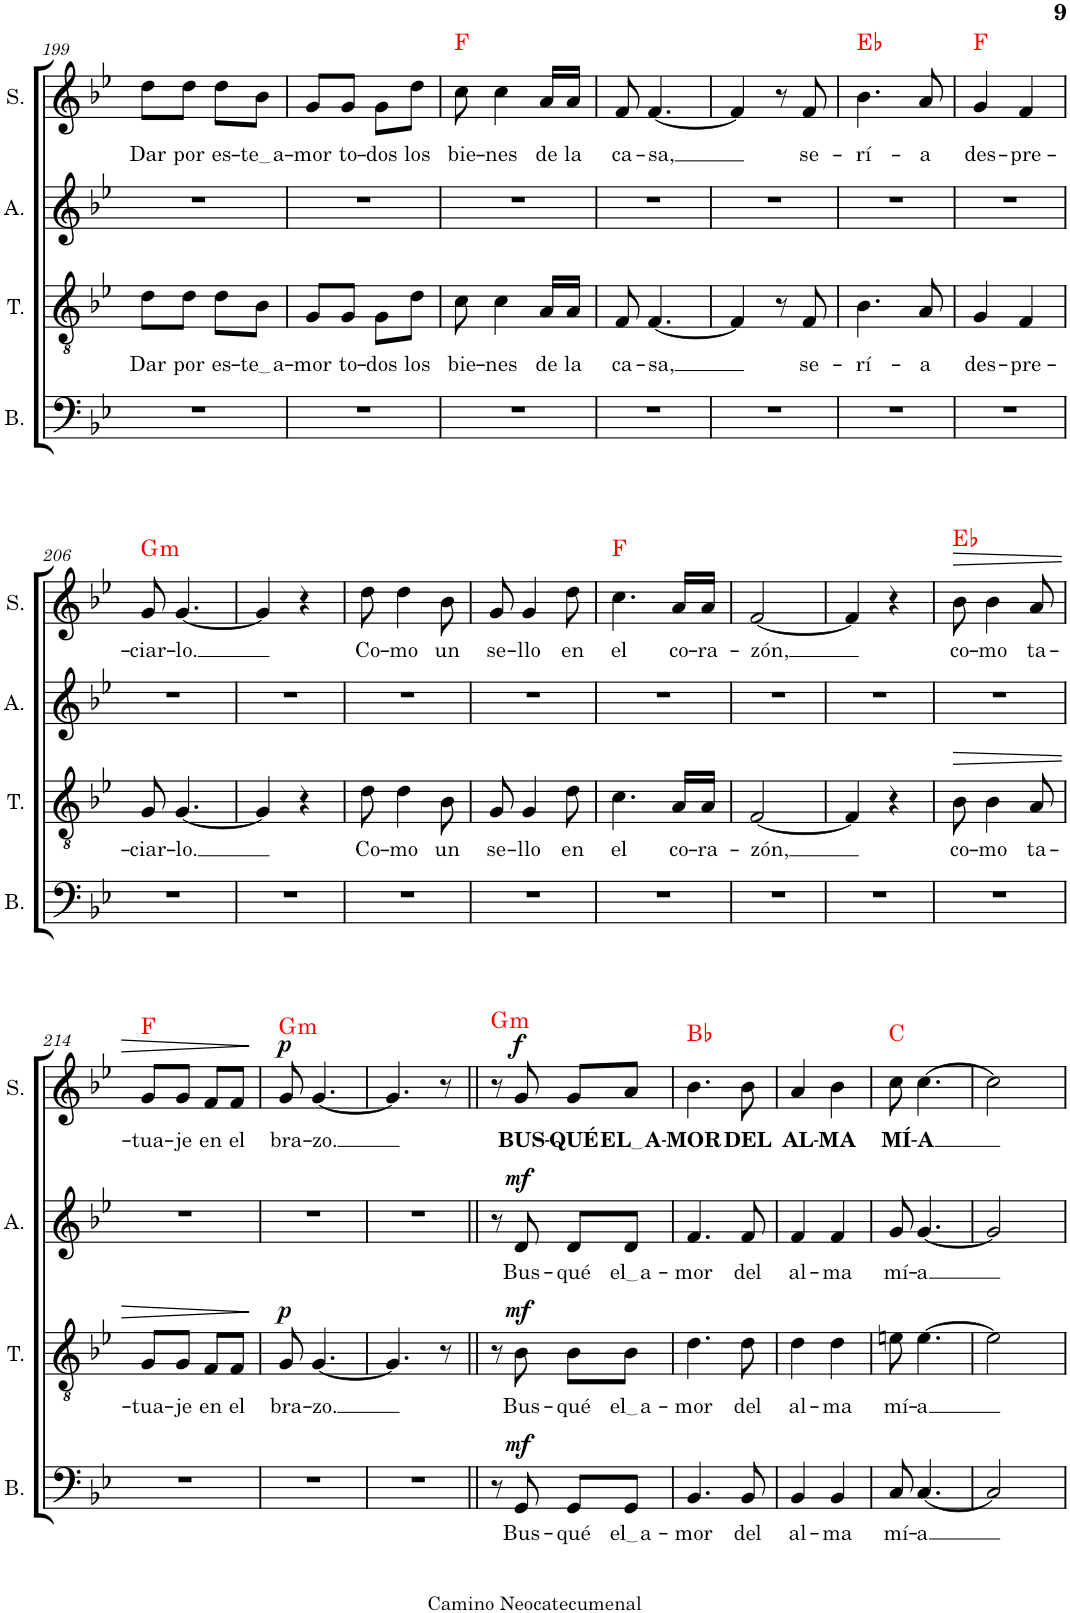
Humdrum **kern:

**kern	**text	**dynam	**harte	**kern	**kern	**text	**dynam	**kern	**text	**dynam	**kern	**text	**dynam	**kern	**text	**dynam	**kern	**text	**dynam	**kern	**text	**dynam	**kern	**text	**dynam	**kern	**text	**dynam	**harte
*part10	*part10	*part10	*part10	*part9	*part8	*part8	*part8	*part7	*part7	*part7	*part6	*part6	*part6	*part5	*part5	*part5	*part4	*part4	*part4	*part3	*part3	*part3	*part2	*part2	*part2	*part1	*part1	*part1	*part1
*staff10	*staff10	*staff10	*	*staff9	*staff8	*staff8	*staff8	*staff7	*staff7	*staff7	*staff6	*staff6	*staff6	*staff5	*staff5	*staff5	*staff4	*staff4	*staff4	*staff3	*staff3	*staff3	*staff2	*staff2	*staff2	*staff1	*staff1	*staff1	*
*I"Melodía	*	*	*	*I"Guitarra clásica	*I"Bajo	*	*	*I"Bajo	*	*	*I"Tenor	*	*	*I"Tenor	*	*	*I"Alto	*	*	*I"Alto	*	*	*I"Soprano	*	*	*I"Soprano	*	*	*
*I'M.	*	*	*	*I'Guit.	*I'B.	*	*	*I'B.	*	*	*I'T.	*	*	*I'T.	*	*	*I'A.	*	*	*I'A.	*	*	*I'S.	*	*	*I'S.	*	*	*
!!LO:PB:g=z
*clefG2	*	*	*	*clefGv2	*clefF4	*	*	*clefF4	*	*	*clefGv2	*	*	*clefGv2	*	*	*clefG2	*	*	*clefG2	*	*	*clefG2	*	*	*clefG2	*	*	*
*	*	*	*	*	*	*	*	*	*	*	*Trd4c7	*	*	*	*	*	*Trd1c2	*	*	*	*	*	*	*	*	*	*	*	*
*k[b-e-]	*	*	*	*k[b-e-]	*k[b-e-]	*	*	*k[b-e-]	*	*	*k[b-e-]	*	*	*k[b-e-]	*	*	*k[b-e-]	*	*	*k[b-e-]	*	*	*k[b-e-]	*	*	*k[b-e-]	*	*	*
*M2/4	*	*	*	*M2/4	*M2/4	*	*	*M2/4	*	*	*M2/4	*	*	*M2/4	*	*	*M2/4	*	*	*M2/4	*	*	*M2/4	*	*	*M2/4	*	*	*
=199	=199	=199	=199	=199	=199	=199	=199	=199	=199	=199	=199	=199	=199	=199	=199	=199	=199	=199	=199	=199	=199	=199	=199	=199	=199	=199	=199	=199	=199
!	!	!	!	!	!	!	!	!	!	!	!	!	!	!	!LO:LY:b	!	!	!	!	!	!	!	!	!	!	!	!LO:LY:b	!	!
8dd\L	-Dar	.	.	8GG/ 8D/ 8G/ 8B-/ 8d/ 8g/L	8B-\L	-Dar	.	2r	.	.	8d\L	-Dar	.	8d\L	-Dar	.	8b-\L	-Dar	.	2r	.	.	8dd\L	-Dar	.	8dd\L	-Dar	.	.
!	!	!	!	!	!	!	!	!	!	!	!	!	!	!	!LO:LY:b	!	!	!	!	!	!	!	!	!	!	!	!LO:LY:b	!	!
8dd\J	por	.	.	8GG/ 8D/ 8G/ 8B-/ 8d/ 8g/J	8B-\J	por	.	.	.	.	8d\J	por	.	8d\J	por	.	8b-\J	por	.	.	.	.	8dd\J	por	.	8dd\J	por	.	.
!	!	!	!	!	!	!	!	!	!	!	!	!	!	!	!LO:LY:b	!	!	!	!	!	!	!	!	!	!	!	!LO:LY:b	!	!
8dd\L	es-	.	.	16GG/ 16D/ 16G/ 16B-/ 16d/ 16g/LL	8B-\L	es-	.	.	.	.	8d\L	es-	.	8d\L	es-	.	8b-/L	es-	.	.	.	.	8dd\L	es-	.	8dd\L	es-	.	.
.	.	.	.	16GG/ 16D/ 16G/ 16B-/ 16d/ 16g/J	.	.	.	.	.	.	.	.	.	.	.	.	.	.	.	.	.	.	.	.	.	.	.	.	.
!	!	!	!	!	!	!	!	!	!	!	!	!	!	!	!LO:LY:b	!	!	!	!	!	!	!	!	!	!	!	!LO:LY:b	!	!
8b-\J	te a	.	.	16GG/ 16D/ 16G/ 16B-/ 16d/ 16g/L	8G\J	te a	.	.	.	.	8B-\J	te a	.	8B-\J	te a	.	8g/J	te a	.	.	.	.	8b-\J	te a	.	8b-\J	te a	.	.
.	.	.	.	16GG/ 16D/ 16G/ 16B-/ 16d/ 16g/JJ	.	.	.	.	.	.	.	.	.	.	.	.	.	.	.	.	.	.	.	.	.	.	.	.	.
=200	=200	=200	=200	=200	=200	=200	=200	=200	=200	=200	=200	=200	=200	=200	=200	=200	=200	=200	=200	=200	=200	=200	=200	=200	=200	=200	=200	=200	=200
!	!	!	!	!	!	!	!	!	!	!	!	!	!	!	!LO:LY:b	!	!	!	!	!	!	!	!	!	!	!	!LO:LY:b	!	!
8g/L	-mor	.	.	8GG/ 8D/ 8G/ 8B-/ 8d/ 8g/L	8D\L	-mor	.	2r	.	.	8G/L	-mor	.	8G/L	-mor	.	8d/L	-mor	.	2r	.	.	8g/L	-mor	.	8g/L	-mor	.	.
!	!	!	!	!	!	!	!	!	!	!	!	!	!	!	!LO:LY:b	!	!	!	!	!	!	!	!	!	!	!	!LO:LY:b	!	!
8g/J	to-	.	.	8GG/ 8D/ 8G/ 8B-/ 8d/ 8g/J	8D\J	to-	.	.	.	.	8G/J	to-	.	8G/J	to-	.	8d/J	to-	.	.	.	.	8g/J	to-	.	8g/J	to-	.	.
!	!	!	!	!	!	!	!	!	!	!	!	!	!	!	!LO:LY:b	!	!	!	!	!	!	!	!	!	!	!	!LO:LY:b	!	!
8g\L	-dos	.	.	16GG/ 16D/ 16G/ 16B-/ 16d/ 16g/LL	8D\L	-dos	.	.	.	.	8G\L	-dos	.	8G\L	-dos	.	8d/L	-dos	.	.	.	.	8g\L	-dos	.	8g\L	-dos	.	.
.	.	.	.	16GG/ 16D/ 16G/ 16B-/ 16d/ 16g/J	.	.	.	.	.	.	.	.	.	.	.	.	.	.	.	.	.	.	.	.	.	.	.	.	.
!	!	!	!	!	!	!	!	!	!	!	!	!	!	!	!LO:LY:b	!	!	!	!	!	!	!	!	!	!	!	!LO:LY:b	!	!
8dd\J	los	.	.	16GG/ 16D/ 16G/ 16B-/ 16d/ 16g/L	8B-\J	los	.	.	.	.	8d\J	los	.	8d\J	los	.	8b-/J	los	.	.	.	.	8dd\J	los	.	8dd\J	los	.	.
.	.	.	.	16GG/ 16D/ 16G/ 16B-/ 16d/ 16g/JJ	.	.	.	.	.	.	.	.	.	.	.	.	.	.	.	.	.	.	.	.	.	.	.	.	.
=201	=201	=201	=201	=201	=201	=201	=201	=201	=201	=201	=201	=201	=201	=201	=201	=201	=201	=201	=201	=201	=201	=201	=201	=201	=201	=201	=201	=201	=201
!	!	!	!	!	!	!	!	!	!	!	!	!	!	!	!LO:LY:b	!	!	!	!	!	!	!	!	!	!	!	!LO:LY:b	!	!
8cc	bie-	.	F:maj	8F\ 8c\ 8f\ 8a\L	8A	bie-	.	2r	.	.	8c	bie-	.	8c\	bie-	.	8a	bie-	.	2r	.	.	8cc	bie-	.	8cc\	bie-	.	F:maj
!	!	!	!	!	!	!	!	!	!	!	!	!	!	!	!LO:LY:b	!	!	!	!	!	!	!	!	!	!	!	!LO:LY:b	!	!
4cc	-nes	.	.	8F\ 8c\ 8f\ 8a\J	4A	-nes	.	.	.	.	4c	-nes	.	4c\	-nes	.	4a	-nes	.	.	.	.	4cc	-nes	.	4cc\	-nes	.	.
.	.	.	.	16F\ 16c\ 16f\ 16a\LL	.	.	.	.	.	.	.	.	.	.	.	.	.	.	.	.	.	.	.	.	.	.	.	.	.
.	.	.	.	16F\ 16c\ 16f\ 16a\J	.	.	.	.	.	.	.	.	.	.	.	.	.	.	.	.	.	.	.	.	.	.	.	.	.
!	!	!	!	!	!	!	!	!	!	!	!	!	!	!	!LO:LY:b	!	!	!	!	!	!	!	!	!	!	!	!LO:LY:b	!	!
16a/LL	de	.	.	16F\ 16c\ 16f\ 16a\L	16F\LL	de	.	.	.	.	16A/LL	de	.	16A/LL	de	.	16f/LL	de	.	.	.	.	16a/LL	de	.	16a/LL	de	.	.
!	!	!	!	!	!	!	!	!	!	!	!	!	!	!	!LO:LY:b	!	!	!	!	!	!	!	!	!	!	!	!LO:LY:b	!	!
16a/JJ	la	.	.	16F\ 16c\ 16f\ 16a\JJ	16F\JJ	la	.	.	.	.	16A/JJ	la	.	16A/JJ	la	.	16f/JJ	la	.	.	.	.	16a/JJ	la	.	16a/JJ	la	.	.
=202	=202	=202	=202	=202	=202	=202	=202	=202	=202	=202	=202	=202	=202	=202	=202	=202	=202	=202	=202	=202	=202	=202	=202	=202	=202	=202	=202	=202	=202
!	!	!	!	!	!	!	!	!	!	!	!	!	!	!	!LO:LY:b	!	!	!	!	!	!	!	!	!	!	!	!LO:LY:b	!	!
8f	ca-	.	.	8F\ 8c\ 8f\ 8a\L	8F	ca-	.	2r	.	.	8F	ca-	.	8F/	ca-	.	8c	ca-	.	2r	.	.	8f	ca-	.	8f/	ca-	.	.
!	!	!	!	!	!	!	!	!	!	!	!	!	!	!	!LO:LY:b	!	!	!	!	!	!	!	!	!	!	!	!LO:LY:b	!	!
[4.f	-sa,	.	.	8F\ 8c\ 8f\ 8a\J	[4.F	-sa,	.	.	.	.	[4.F	-sa,	.	[4.F/	-sa,	.	[4.c	-sa,	.	.	.	.	[4.f	-sa,	.	[4.f/	-sa,	.	.
.	.	.	.	16F\ 16c\ 16f\ 16a\LL	.	.	.	.	.	.	.	.	.	.	.	.	.	.	.	.	.	.	.	.	.	.	.	.	.
.	.	.	.	16F\ 16c\ 16f\ 16a\J	.	.	.	.	.	.	.	.	.	.	.	.	.	.	.	.	.	.	.	.	.	.	.	.	.
.	.	.	.	16F\ 16c\ 16f\ 16a\L	.	.	.	.	.	.	.	.	.	.	.	.	.	.	.	.	.	.	.	.	.	.	.	.	.
.	.	.	.	16F\ 16c\ 16f\ 16a\JJ	.	.	.	.	.	.	.	.	.	.	.	.	.	.	.	.	.	.	.	.	.	.	.	.	.
=203	=203	=203	=203	=203	=203	=203	=203	=203	=203	=203	=203	=203	=203	=203	=203	=203	=203	=203	=203	=203	=203	=203	=203	=203	=203	=203	=203	=203	=203
4f]	.	.	.	8F\ 8c\ 8f\ 8a\L	4F]	.	.	2r	.	.	4F]	.	.	4F/]	.	.	4c]	.	.	2r	.	.	4f]	.	.	4f/]	.	.	.
.	.	.	.	8F\ 8c\ 8f\ 8a\J	.	.	.	.	.	.	.	.	.	.	.	.	.	.	.	.	.	.	.	.	.	.	.	.	.
8r	.	.	.	16F\ 16c\ 16f\ 16a\LL	8r	.	.	.	.	.	8r	.	.	8r	.	.	8r	.	.	.	.	.	8r	.	.	8r	.	.	.
.	.	.	.	16F\ 16c\ 16f\ 16a\J	.	.	.	.	.	.	.	.	.	.	.	.	.	.	.	.	.	.	.	.	.	.	.	.	.
!	!	!	!	!	!	!	!	!	!	!	!	!	!	!	!LO:LY:b	!	!	!	!	!	!	!	!	!	!	!	!LO:LY:b	!	!
8f	se-	.	.	16F\ 16c\ 16f\ 16a\L	8C	se-	.	.	.	.	8F	se-	.	8F/	se-	.	8c	se-	.	.	.	.	8f	se-	.	8f/	se-	.	.
.	.	.	.	16F\ 16c\ 16f\ 16a\JJ	.	.	.	.	.	.	.	.	.	.	.	.	.	.	.	.	.	.	.	.	.	.	.	.	.
=204	=204	=204	=204	=204	=204	=204	=204	=204	=204	=204	=204	=204	=204	=204	=204	=204	=204	=204	=204	=204	=204	=204	=204	=204	=204	=204	=204	=204	=204
!	!	!	!	!	!	!	!	!	!	!	!	!	!	!	!LO:LY:b	!	!	!	!	!	!	!	!	!	!	!	!LO:LY:b	!	!
4.b-	-rí-	.	Eb:maj	8BB-/ 8E-/ 8G/ 8B-/ 8e-/ 8g/L	4.G	-rí-	.	2r	.	.	4.B-	-rí-	.	4.B-\	-rí-	.	4.g	-rí-	.	2r	.	.	4.b-	-rí-	.	4.b-\	-rí-	.	Eb:maj
.	.	.	.	8BB-/ 8E-/ 8G/ 8B-/ 8e-/ 8g/J	.	.	.	.	.	.	.	.	.	.	.	.	.	.	.	.	.	.	.	.	.	.	.	.	.
.	.	.	.	16BB-/ 16E-/ 16G/ 16B-/ 16e-/ 16g/LL	.	.	.	.	.	.	.	.	.	.	.	.	.	.	.	.	.	.	.	.	.	.	.	.	.
.	.	.	.	16BB-/ 16E-/ 16G/ 16B-/ 16e-/ 16g/J	.	.	.	.	.	.	.	.	.	.	.	.	.	.	.	.	.	.	.	.	.	.	.	.	.
!	!	!	!	!	!	!	!	!	!	!	!	!	!	!	!LO:LY:b	!	!	!	!	!	!	!	!	!	!	!	!LO:LY:b	!	!
8a	-a	.	.	16BB-/ 16E-/ 16G/ 16B-/ 16e-/ 16g/L	8G	-a	.	.	.	.	8A	-a	.	8A/	-a	.	8g	-a	.	.	.	.	8a	-a	.	8a/	-a	.	.
.	.	.	.	16BB-/ 16E-/ 16G/ 16B-/ 16e-/ 16g/JJ	.	.	.	.	.	.	.	.	.	.	.	.	.	.	.	.	.	.	.	.	.	.	.	.	.
=205	=205	=205	=205	=205	=205	=205	=205	=205	=205	=205	=205	=205	=205	=205	=205	=205	=205	=205	=205	=205	=205	=205	=205	=205	=205	=205	=205	=205	=205
!	!	!	!	!	!	!	!	!	!	!	!	!	!	!	!LO:LY:b	!	!	!	!	!	!	!	!	!	!	!	!LO:LY:b	!	!
4g	des-	.	F:maj	8F\ 8c\ 8f\ 8a\L	4F	des-	.	2r	.	.	4G	des-	.	4G/	des-	.	4f	des-	.	2r	.	.	4g	des-	.	4g/	des-	.	F:maj
.	.	.	.	8F\ 8c\ 8f\ 8a\J	.	.	.	.	.	.	.	.	.	.	.	.	.	.	.	.	.	.	.	.	.	.	.	.	.
!	!	!	!	!	!	!	!	!	!	!	!	!	!	!	!LO:LY:b	!	!	!	!	!	!	!	!	!	!	!	!LO:LY:b	!	!
4f	-pre-	.	.	16F\ 16c\ 16f\ 16a\LL	4F	-pre-	.	.	.	.	4F	-pre-	.	4F/	-pre-	.	4f	-pre-	.	.	.	.	4f	-pre-	.	4f/	-pre-	.	.
.	.	.	.	16F\ 16c\ 16f\ 16a\J	.	.	.	.	.	.	.	.	.	.	.	.	.	.	.	.	.	.	.	.	.	.	.	.	.
.	.	.	.	16F\ 16c\ 16f\ 16a\L	.	.	.	.	.	.	.	.	.	.	.	.	.	.	.	.	.	.	.	.	.	.	.	.	.
.	.	.	.	16F\ 16c\ 16f\ 16a\JJ	.	.	.	.	.	.	.	.	.	.	.	.	.	.	.	.	.	.	.	.	.	.	.	.	.
!!LO:LB:g=z
=206	=206	=206	=206	=206	=206	=206	=206	=206	=206	=206	=206	=206	=206	=206	=206	=206	=206	=206	=206	=206	=206	=206	=206	=206	=206	=206	=206	=206	=206
!	!	!	!LO:H:kt=m	!	!	!	!	!	!	!	!	!	!	!	!LO:LY:b	!	!	!	!	!	!	!	!	!	!	!	!LO:LY:b	!	!LO:H:kt=m
8g	-ciar-	.	G:min	8GG/ 8D/ 8G/ 8B-/ 8d/ 8g/L	8G	-ciar-	.	2r	.	.	8G	-ciar-	.	8G/	-ciar-	.	8d	-ciar-	.	2r	.	.	8g	-ciar-	.	8g/	-ciar-	.	G:min
!	!	!	!	!	!	!	!	!	!	!	!	!	!	!	!LO:LY:b	!	!	!	!	!	!	!	!	!	!	!	!LO:LY:b	!	!
[4.g	-lo.	.	.	8GG/ 8D/ 8G/ 8B-/ 8d/ 8g/J	[4.G	-lo.	.	.	.	.	[4.G	-lo.	.	[4.G/	-lo.	.	[4.d	-lo.	.	.	.	.	[4.g	-lo.	.	[4.g/	-lo.	.	.
.	.	.	.	16GG/ 16D/ 16G/ 16B-/ 16d/ 16g/LL	.	.	.	.	.	.	.	.	.	.	.	.	.	.	.	.	.	.	.	.	.	.	.	.	.
.	.	.	.	16GG/ 16D/ 16G/ 16B-/ 16d/ 16g/J	.	.	.	.	.	.	.	.	.	.	.	.	.	.	.	.	.	.	.	.	.	.	.	.	.
.	.	.	.	16GG/ 16D/ 16G/ 16B-/ 16d/ 16g/L	.	.	.	.	.	.	.	.	.	.	.	.	.	.	.	.	.	.	.	.	.	.	.	.	.
.	.	.	.	16GG/ 16D/ 16G/ 16B-/ 16d/ 16g/JJ	.	.	.	.	.	.	.	.	.	.	.	.	.	.	.	.	.	.	.	.	.	.	.	.	.
=207	=207	=207	=207	=207	=207	=207	=207	=207	=207	=207	=207	=207	=207	=207	=207	=207	=207	=207	=207	=207	=207	=207	=207	=207	=207	=207	=207	=207	=207
4g]	.	.	.	8GG/ 8D/ 8G/ 8B-/ 8d/ 8g/L	4G]	.	.	2r	.	.	4G]	.	.	4G/]	.	.	4d]	.	.	2r	.	.	4g]	.	.	4g/]	.	.	.
.	.	.	.	8GG/ 8D/ 8G/ 8B-/ 8d/ 8g/J	.	.	.	.	.	.	.	.	.	.	.	.	.	.	.	.	.	.	.	.	.	.	.	.	.
4r	.	.	.	16GG/ 16D/ 16G/ 16B-/ 16d/ 16g/LL	4r	.	.	.	.	.	4r	.	.	4r	.	.	4r	.	.	.	.	.	4r	.	.	4r	.	.	.
.	.	.	.	16GG/ 16D/ 16G/ 16B-/ 16d/ 16g/J	.	.	.	.	.	.	.	.	.	.	.	.	.	.	.	.	.	.	.	.	.	.	.	.	.
.	.	.	.	16GG/ 16D/ 16G/ 16B-/ 16d/ 16g/L	.	.	.	.	.	.	.	.	.	.	.	.	.	.	.	.	.	.	.	.	.	.	.	.	.
.	.	.	.	16GG/ 16D/ 16G/ 16B-/ 16d/ 16g/JJ	.	.	.	.	.	.	.	.	.	.	.	.	.	.	.	.	.	.	.	.	.	.	.	.	.
=208	=208	=208	=208	=208	=208	=208	=208	=208	=208	=208	=208	=208	=208	=208	=208	=208	=208	=208	=208	=208	=208	=208	=208	=208	=208	=208	=208	=208	=208
!	!	!	!	!	!	!	!	!	!	!	!	!	!	!	!LO:LY:b	!	!	!	!	!	!	!	!	!	!	!	!LO:LY:b	!	!
8dd	Co-	.	.	8GG/ 8D/ 8G/ 8B-/ 8d/ 8g/L	8B-	Co-	.	2r	.	.	8d	Co-	.	8d\	Co-	.	8b-	Co-	.	2r	.	.	8dd	Co-	.	8dd\	Co-	.	.
!	!	!	!	!	!	!	!	!	!	!	!	!	!	!	!LO:LY:b	!	!	!	!	!	!	!	!	!	!	!	!LO:LY:b	!	!
4dd	-mo	.	.	8GG/ 8D/ 8G/ 8B-/ 8d/ 8g/J	4B-	-mo	.	.	.	.	4d	-mo	.	4d\	-mo	.	4b-	-mo	.	.	.	.	4dd	-mo	.	4dd\	-mo	.	.
.	.	.	.	16GG/ 16D/ 16G/ 16B-/ 16d/ 16g/LL	.	.	.	.	.	.	.	.	.	.	.	.	.	.	.	.	.	.	.	.	.	.	.	.	.
.	.	.	.	16GG/ 16D/ 16G/ 16B-/ 16d/ 16g/J	.	.	.	.	.	.	.	.	.	.	.	.	.	.	.	.	.	.	.	.	.	.	.	.	.
!	!	!	!	!	!	!	!	!	!	!	!	!	!	!	!LO:LY:b	!	!	!	!	!	!	!	!	!	!	!	!LO:LY:b	!	!
8b-	un	.	.	16GG/ 16D/ 16G/ 16B-/ 16d/ 16g/L	8G	un	.	.	.	.	8B-	un	.	8B-\	un	.	8g	un	.	.	.	.	8b-	un	.	8b-\	un	.	.
.	.	.	.	16GG/ 16D/ 16G/ 16B-/ 16d/ 16g/JJ	.	.	.	.	.	.	.	.	.	.	.	.	.	.	.	.	.	.	.	.	.	.	.	.	.
=209	=209	=209	=209	=209	=209	=209	=209	=209	=209	=209	=209	=209	=209	=209	=209	=209	=209	=209	=209	=209	=209	=209	=209	=209	=209	=209	=209	=209	=209
!	!	!	!	!	!	!	!	!	!	!	!	!	!	!	!LO:LY:b	!	!	!	!	!	!	!	!	!	!	!	!LO:LY:b	!	!
8g	se-	.	.	8GG/ 8D/ 8G/ 8B-/ 8d/ 8g/L	8D	se-	.	2r	.	.	8G	se-	.	8G/	se-	.	8d	se-	.	2r	.	.	8g	se-	.	8g/	se-	.	.
!	!	!	!	!	!	!	!	!	!	!	!	!	!	!	!LO:LY:b	!	!	!	!	!	!	!	!	!	!	!	!LO:LY:b	!	!
4g	-llo	.	.	8GG/ 8D/ 8G/ 8B-/ 8d/ 8g/J	4D	-llo	.	.	.	.	4G	-llo	.	4G/	-llo	.	4d	-llo	.	.	.	.	4g	-llo	.	4g/	-llo	.	.
.	.	.	.	16GG/ 16D/ 16G/ 16B-/ 16d/ 16g/LL	.	.	.	.	.	.	.	.	.	.	.	.	.	.	.	.	.	.	.	.	.	.	.	.	.
.	.	.	.	16GG/ 16D/ 16G/ 16B-/ 16d/ 16g/J	.	.	.	.	.	.	.	.	.	.	.	.	.	.	.	.	.	.	.	.	.	.	.	.	.
!	!	!	!	!	!	!	!	!	!	!	!	!	!	!	!LO:LY:b	!	!	!	!	!	!	!	!	!	!	!	!LO:LY:b	!	!
8dd	en	.	.	16GG/ 16D/ 16G/ 16B-/ 16d/ 16g/L	8B-	en	.	.	.	.	8d	en	.	8d\	en	.	8b-	en	.	.	.	.	8dd	en	.	8dd\	en	.	.
.	.	.	.	16GG/ 16D/ 16G/ 16B-/ 16d/ 16g/JJ	.	.	.	.	.	.	.	.	.	.	.	.	.	.	.	.	.	.	.	.	.	.	.	.	.
=210	=210	=210	=210	=210	=210	=210	=210	=210	=210	=210	=210	=210	=210	=210	=210	=210	=210	=210	=210	=210	=210	=210	=210	=210	=210	=210	=210	=210	=210
!	!	!	!	!	!	!	!	!	!	!	!	!	!	!	!LO:LY:b	!	!	!	!	!	!	!	!	!	!	!	!LO:LY:b	!	!
4.cc	el	.	F:maj	8F\ 8c\ 8f\ 8a\L	4.A	el	.	2r	.	.	4.c	el	.	4.c\	el	.	4.a	el	.	2r	.	.	4.cc	el	.	4.cc\	el	.	F:maj
.	.	.	.	8F\ 8c\ 8f\ 8a\J	.	.	.	.	.	.	.	.	.	.	.	.	.	.	.	.	.	.	.	.	.	.	.	.	.
.	.	.	.	16F\ 16c\ 16f\ 16a\LL	.	.	.	.	.	.	.	.	.	.	.	.	.	.	.	.	.	.	.	.	.	.	.	.	.
.	.	.	.	16F\ 16c\ 16f\ 16a\J	.	.	.	.	.	.	.	.	.	.	.	.	.	.	.	.	.	.	.	.	.	.	.	.	.
!	!	!	!	!	!	!	!	!	!	!	!	!	!	!	!LO:LY:b	!	!	!	!	!	!	!	!	!	!	!	!LO:LY:b	!	!
16a/LL	co-	.	.	16F\ 16c\ 16f\ 16a\L	16F\LL	co-	.	.	.	.	16A/LL	co-	.	16A/LL	co-	.	16f/LL	co-	.	.	.	.	16a/LL	co-	.	16a/LL	co-	.	.
!	!	!	!	!	!	!	!	!	!	!	!	!	!	!	!LO:LY:b	!	!	!	!	!	!	!	!	!	!	!	!LO:LY:b	!	!
16a/JJ	-ra-	.	.	16F\ 16c\ 16f\ 16a\JJ	16F\JJ	-ra-	.	.	.	.	16A/JJ	-ra-	.	16A/JJ	-ra-	.	16f/JJ	-ra-	.	.	.	.	16a/JJ	-ra-	.	16a/JJ	-ra-	.	.
=211	=211	=211	=211	=211	=211	=211	=211	=211	=211	=211	=211	=211	=211	=211	=211	=211	=211	=211	=211	=211	=211	=211	=211	=211	=211	=211	=211	=211	=211
!	!	!	!	!	!	!	!	!	!	!	!	!	!	!	!LO:LY:b	!	!	!	!	!	!	!	!	!	!	!	!LO:LY:b	!	!
[2f	-zón,	.	.	8F\ 8c\ 8f\ 8a\L	[2F	-zón,	.	2r	.	.	[2F	-zón,	.	[2F/	-zón,	.	[2c	-zón,	.	2r	.	.	[2f	-zón,	.	[2f/	-zón,	.	.
.	.	.	.	8F\ 8c\ 8f\ 8a\J	.	.	.	.	.	.	.	.	.	.	.	.	.	.	.	.	.	.	.	.	.	.	.	.	.
.	.	.	.	16F\ 16c\ 16f\ 16a\LL	.	.	.	.	.	.	.	.	.	.	.	.	.	.	.	.	.	.	.	.	.	.	.	.	.
.	.	.	.	16F\ 16c\ 16f\ 16a\J	.	.	.	.	.	.	.	.	.	.	.	.	.	.	.	.	.	.	.	.	.	.	.	.	.
.	.	.	.	16F\ 16c\ 16f\ 16a\L	.	.	.	.	.	.	.	.	.	.	.	.	.	.	.	.	.	.	.	.	.	.	.	.	.
.	.	.	.	16F\ 16c\ 16f\ 16a\JJ	.	.	.	.	.	.	.	.	.	.	.	.	.	.	.	.	.	.	.	.	.	.	.	.	.
=212	=212	=212	=212	=212	=212	=212	=212	=212	=212	=212	=212	=212	=212	=212	=212	=212	=212	=212	=212	=212	=212	=212	=212	=212	=212	=212	=212	=212	=212
4f]	.	.	.	8F\ 8c\ 8f\ 8a\L	4F]	.	.	2r	.	.	4F]	.	.	4F/]	.	.	4c]	.	.	2r	.	.	4f]	.	.	4f/]	.	.	.
.	.	.	.	8F\ 8c\ 8f\ 8a\J	.	.	.	.	.	.	.	.	.	.	.	.	.	.	.	.	.	.	.	.	.	.	.	.	.
4r	.	.	.	16F\ 16c\ 16f\ 16a\LL	4r	.	.	.	.	.	4r	.	.	4r	.	.	4r	.	.	.	.	.	4r	.	.	4r	.	.	.
.	.	.	.	16F\ 16c\ 16f\ 16a\J	.	.	.	.	.	.	.	.	.	.	.	.	.	.	.	.	.	.	.	.	.	.	.	.	.
.	.	.	.	16F\ 16c\ 16f\ 16a\L	.	.	.	.	.	.	.	.	.	.	.	.	.	.	.	.	.	.	.	.	.	.	.	.	.
.	.	.	.	16F\ 16c\ 16f\ 16a\JJ	.	.	.	.	.	.	.	.	.	.	.	.	.	.	.	.	.	.	.	.	.	.	.	.	.
=213	=213	=213	=213	=213	=213	=213	=213	=213	=213	=213	=213	=213	=213	=213	=213	=213	=213	=213	=213	=213	=213	=213	=213	=213	=213	=213	=213	=213	=213
!	!	!	!	!	!	!	!LO:HP:b	!	!	!	!	!	!LO:HP:b	!	!LO:LY:b	!LO:HP:b	!	!	!LO:HP:b	!	!	!	!	!	!LO:HP:b	!	!LO:LY:b	!LO:HP:b	!
8b-	co-	.	Eb:maj	8BB-/ 8E-/ 8G/ 8B-/ 8e-/ 8g/L	8G	co-	>	2r	.	.	8B-	co-	>	8B-\	co-	>	8g	co-	>	2r	.	.	8b-	co-	>	8b-\	co-	>	Eb:maj
!	!	!	!	!	!	!	!	!	!	!	!	!	!	!	!LO:LY:b	!	!	!	!	!	!	!	!	!	!	!	!LO:LY:b	!	!
4b-	-mo	.	.	8BB-/ 8E-/ 8G/ 8B-/ 8e-/ 8g/J	4G	-mo	.	.	.	.	4B-	-mo	.	4B-\	-mo	.	4g	-mo	.	.	.	.	4b-	-mo	.	4b-\	-mo	.	.
.	.	.	.	16BB-/ 16E-/ 16G/ 16B-/ 16e-/ 16g/LL	.	.	.	.	.	.	.	.	.	.	.	.	.	.	.	.	.	.	.	.	.	.	.	.	.
.	.	.	.	16BB-/ 16E-/ 16G/ 16B-/ 16e-/ 16g/J	.	.	.	.	.	.	.	.	.	.	.	.	.	.	.	.	.	.	.	.	.	.	.	.	.
!	!	!	!	!	!	!	!	!	!	!	!	!	!	!	!LO:LY:b	!	!	!	!	!	!	!	!	!	!	!	!LO:LY:b	!	!
8a	ta-	.	.	16BB-/ 16E-/ 16G/ 16B-/ 16e-/ 16g/L	8G	ta-	.	.	.	.	8A	ta-	.	8A/	ta-	.	8g	ta-	.	.	.	.	8a	ta-	.	8a/	ta-	.	.
.	.	.	.	16BB-/ 16E-/ 16G/ 16B-/ 16e-/ 16g/JJ	.	.	.	.	.	.	.	.	.	.	.	.	.	.	.	.	.	.	.	.	.	.	.	.	.
!!LO:LB:g=z
=214	=214	=214	=214	=214	=214	=214	=214	=214	=214	=214	=214	=214	=214	=214	=214	=214	=214	=214	=214	=214	=214	=214	=214	=214	=214	=214	=214	=214	=214
!	!	!	!	!	!	!	!	!	!	!	!	!	!	!	!LO:LY:b	!	!	!	!	!	!	!	!	!	!	!	!LO:LY:b	!	!
8g/L	-tua-	.	F:maj	8F\ 8c\ 8f\ 8a\L	8F\L	-tua-	.	2r	.	.	8G/L	-tua-	.	8G/L	-tua-	.	8f/L	-tua-	.	2r	.	.	8g/L	-tua-	.	8g/L	-tua-	.	F:maj
!	!	!	!	!	!	!	!	!	!	!	!	!	!	!	!LO:LY:b	!	!	!	!	!	!	!	!	!	!	!	!LO:LY:b	!	!
8g/J	-je	.	.	8F\ 8c\ 8f\ 8a\J	8F\J	-je	.	.	.	.	8G/J	-je	.	8G/J	-je	.	8f/J	-je	.	.	.	.	8g/J	-je	.	8g/J	-je	.	.
!	!	!	!	!	!	!	!	!	!	!	!	!	!	!	!LO:LY:b	!	!	!	!	!	!	!	!	!	!	!	!LO:LY:b	!	!
8f/L	en	.	.	16F\ 16c\ 16f\ 16a\LL	8F\L	en	.	.	.	.	8F/L	en	.	8F/L	en	.	8f/L	en	.	.	.	.	8f/L	en	.	8f/L	en	.	.
.	.	.	.	16F\ 16c\ 16f\ 16a\J	.	.	.	.	.	.	.	.	.	.	.	.	.	.	.	.	.	.	.	.	.	.	.	.	.
!	!	!	!	!	!	!	!	!	!	!	!	!	!	!	!LO:LY:b	!	!	!	!	!	!	!	!	!	!	!	!LO:LY:b	!	!
8f/J	el	.	.	16F\ 16c\ 16f\ 16a\L	8F\J	el	.	.	.	.	8F/J	el	.	8F/J	el	.	8f/J	el	.	.	.	.	8f/J	el	.	8f/J	el	.	.
.	.	.	.	16F\ 16c\ 16f\ 16a\JJ	.	.	.	.	.	.	.	.	.	.	.	.	.	.	.	.	.	.	.	.	.	.	.	.	.
.	.	.	.	.	.	.	]	.	.	.	.	.	]	.	.	]	.	.	]	.	.	.	.	.	]	.	.	]	.
=215	=215	=215	=215	=215	=215	=215	=215	=215	=215	=215	=215	=215	=215	=215	=215	=215	=215	=215	=215	=215	=215	=215	=215	=215	=215	=215	=215	=215	=215
!	!	!	!LO:H:kt=m	!	!	!	!LO:DY:b	!	!	!	!	!	!LO:DY:b	!	!LO:LY:b	!LO:DY:a	!	!	!LO:DY:b	!	!	!	!	!	!LO:DY:b	!	!LO:LY:b	!LO:DY:a	!LO:H:kt=m
8g	bra-	.	G:min	8GG/ 8D/ 8G/ 8B-/ 8d/ 8g/L	8G	bra-	pp	2r	.	.	8G	bra-	p	8G/	bra-	p	8d	bra-	pp	2r	.	.	8g	bra-	p	8g/	bra-	p	G:min
!	!	!	!	!	!	!	!	!	!	!	!	!	!	!	!LO:LY:b	!	!	!	!	!	!	!	!	!	!	!	!LO:LY:b	!	!
[4.g	-zo.	.	.	8GG/ 8D/ 8G/ 8B-/ 8d/ 8g/J	[4.G	-zo.	.	.	.	.	[4.G	-zo.	.	[4.G/	-zo.	.	[4.d	-zo.	.	.	.	.	[4.g	-zo.	.	[4.g/	-zo.	.	.
.	.	.	.	16GG/ 16D/ 16G/ 16B-/ 16d/ 16g/LL	.	.	.	.	.	.	.	.	.	.	.	.	.	.	.	.	.	.	.	.	.	.	.	.	.
.	.	.	.	16GG/ 16D/ 16G/ 16B-/ 16d/ 16g/J	.	.	.	.	.	.	.	.	.	.	.	.	.	.	.	.	.	.	.	.	.	.	.	.	.
.	.	.	.	16GG/ 16D/ 16G/ 16B-/ 16d/ 16g/L	.	.	.	.	.	.	.	.	.	.	.	.	.	.	.	.	.	.	.	.	.	.	.	.	.
.	.	.	.	16GG/ 16D/ 16G/ 16B-/ 16d/ 16g/JJ	.	.	.	.	.	.	.	.	.	.	.	.	.	.	.	.	.	.	.	.	.	.	.	.	.
=216	=216	=216	=216	=216	=216	=216	=216	=216	=216	=216	=216	=216	=216	=216	=216	=216	=216	=216	=216	=216	=216	=216	=216	=216	=216	=216	=216	=216	=216
2g]	.	.	.	8GG/ 8D/ 8G/ 8B-/ 8d/ 8g/L	4.G]	.	.	2r	.	.	4.G]	.	.	4.G/]	.	.	4.d]	.	.	2r	.	.	4.g]	.	.	4.g/]	.	.	.
.	.	.	.	8GG/ 8D/ 8G/ 8B-/ 8d/ 8g/J	.	.	.	.	.	.	.	.	.	.	.	.	.	.	.	.	.	.	.	.	.	.	.	.	.
.	.	.	.	16GG/ 16D/ 16G/ 16B-/ 16d/ 16g/LL	.	.	.	.	.	.	.	.	.	.	.	.	.	.	.	.	.	.	.	.	.	.	.	.	.
.	.	.	.	16GG/ 16D/ 16G/ 16B-/ 16d/ 16g/J	.	.	.	.	.	.	.	.	.	.	.	.	.	.	.	.	.	.	.	.	.	.	.	.	.
.	.	.	.	16GG/ 16D/ 16G/ 16B-/ 16d/ 16g/L	8r	.	.	.	.	.	8r	.	.	8r	.	.	8r	.	.	.	.	.	8r	.	.	8r	.	.	.
.	.	.	.	16GG/ 16D/ 16G/ 16B-/ 16d/ 16g/JJ	.	.	.	.	.	.	.	.	.	.	.	.	.	.	.	.	.	.	.	.	.	.	.	.	.
=217||	=217||	=217||	=217||	=217||	=217||	=217||	=217||	=217||	=217||	=217||	=217||	=217||	=217||	=217||	=217||	=217||	=217||	=217||	=217||	=217||	=217||	=217||	=217||	=217||	=217||	=217||	=217||	=217||	=217||
!	!	!	!LO:H:kt=m	!	!	!	!	!	!	!	!	!	!	!	!	!	!	!	!	!	!	!	!	!	!	!	!	!	!LO:H:kt=m
8r	.	.	G:min	16GG/ 16D/ 16G/ 16B-/ 16d/ 16g/LL	8r	.	.	8r	.	.	8r	.	.	8r	.	.	8r	.	.	8r	.	.	8r	.	.	8r	.	.	G:min
.	.	.	.	16GG/ 16D/ 16G/ 16B-/ 16d/ 16g/J	.	.	.	.	.	.	.	.	.	.	.	.	.	.	.	.	.	.	.	.	.	.	.	.	.
!	!	!LO:DY:b	!	!	!	!	!LO:DY:b	!	!LO:LY:b	!LO:DY:a	!	!	!LO:DY:b	!	!LO:LY:b	!LO:DY:a	!	!	!LO:DY:b	!	!LO:LY:b	!LO:DY:a	!	!	!LO:DY:b	!	!LO:LY:b	!LO:DY:a	!
8g	BUS-	f	.	16GG/ 16D/ 16G/ 16B-/ 16d/ 16g/L	8GG	Bus-	mf	8GG/	Bus-	mf	8B-	Bus-	mf	8B-\	Bus-	mf	8d	Bus-	mf	8d/	Bus-	mf	8g	BUS-	f	8g/	BUS-	f	.
.	.	.	.	16GG/ 16D/ 16G/ 16B-/ 16d/ 16g/JJ	.	.	.	.	.	.	.	.	.	.	.	.	.	.	.	.	.	.	.	.	.	.	.	.	.
!	!	!	!	!	!	!	!	!	!LO:LY:b	!	!	!	!	!	!LO:LY:b	!	!	!	!	!	!LO:LY:b	!	!	!	!	!	!LO:LY:b	!	!
8g/L	-QUÉ	.	.	16GG/ 16D/ 16G/ 16B-/ 16d/ 16g/LL	8GG/L	-qué	.	8GG/L	-qué	.	8B-\L	-qué	.	8B-\L	-qué	.	8d/L	-qué	.	8d/L	-qué	.	8g/L	-QUÉ	.	8g/L	-QUÉ	.	.
.	.	.	.	16GG/ 16D/ 16G/ 16B-/ 16d/ 16g/J	.	.	.	.	.	.	.	.	.	.	.	.	.	.	.	.	.	.	.	.	.	.	.	.	.
!	!	!	!	!	!	!	!	!	!LO:LY:b	!	!	!	!	!	!LO:LY:b	!	!	!	!	!	!LO:LY:b	!	!	!	!	!	!LO:LY:b	!	!
8a/J	EL A	.	.	16GG/ 16D/ 16G/ 16B-/ 16d/ 16g/L	8GG/J	el a	.	8GG/J	el a	.	8B-\J	el a	.	8B-\J	el a	.	8d/J	el a	.	8d/J	el a	.	8a/J	EL A	.	8a/J	EL A	.	.
.	.	.	.	16GG/ 16D/ 16G/ 16B-/ 16d/ 16g/JJ	.	.	.	.	.	.	.	.	.	.	.	.	.	.	.	.	.	.	.	.	.	.	.	.	.
=218	=218	=218	=218	=218	=218	=218	=218	=218	=218	=218	=218	=218	=218	=218	=218	=218	=218	=218	=218	=218	=218	=218	=218	=218	=218	=218	=218	=218	=218
!	!	!	!	!	!	!	!	!	!LO:LY:b	!	!	!	!	!	!LO:LY:b	!	!	!	!	!	!LO:LY:b	!	!	!	!	!	!LO:LY:b	!	!
4.b-	-MOR	.	Bb:maj	8BB-\ 8D\ 8F\ 8B-\ 8d\ 8b-\L	4.BB-	-mor	.	4.BB-/	-mor	.	4.d	-mor	.	4.d\	-mor	.	4.f	-mor	.	4.f/	-mor	.	4.b-	-MOR	.	4.b-\	-MOR	.	Bb:maj
.	.	.	.	8BB-\ 8D\ 8F\ 8B-\ 8d\ 8b-\J	.	.	.	.	.	.	.	.	.	.	.	.	.	.	.	.	.	.	.	.	.	.	.	.	.
.	.	.	.	16BB-\ 16D\ 16F\ 16B-\ 16d\ 16b-\LL	.	.	.	.	.	.	.	.	.	.	.	.	.	.	.	.	.	.	.	.	.	.	.	.	.
.	.	.	.	16BB-\ 16D\ 16F\ 16B-\ 16d\ 16b-\J	.	.	.	.	.	.	.	.	.	.	.	.	.	.	.	.	.	.	.	.	.	.	.	.	.
!	!	!	!	!	!	!	!	!	!LO:LY:b	!	!	!	!	!	!LO:LY:b	!	!	!	!	!	!LO:LY:b	!	!	!	!	!	!LO:LY:b	!	!
8b-	DEL	.	.	16BB-\ 16D\ 16F\ 16B-\ 16d\ 16b-\L	8BB-	del	.	8BB-/	del	.	8d	del	.	8d\	del	.	8f	del	.	8f/	del	.	8b-	DEL	.	8b-\	DEL	.	.
.	.	.	.	16BB-\ 16D\ 16F\ 16B-\ 16d\ 16b-\JJ	.	.	.	.	.	.	.	.	.	.	.	.	.	.	.	.	.	.	.	.	.	.	.	.	.
=219	=219	=219	=219	=219	=219	=219	=219	=219	=219	=219	=219	=219	=219	=219	=219	=219	=219	=219	=219	=219	=219	=219	=219	=219	=219	=219	=219	=219	=219
!	!	!	!	!	!	!	!	!	!LO:LY:b	!	!	!	!	!	!LO:LY:b	!	!	!	!	!	!LO:LY:b	!	!	!	!	!	!LO:LY:b	!	!
4a	AL-	.	.	8BB-\ 8D\ 8F\ 8B-\ 8d\ 8b-\L	4BB-	al-	.	4BB-/	al-	.	4d	al-	.	4d\	al-	.	4f	al-	.	4f/	al-	.	4a	AL-	.	4a/	AL-	.	.
.	.	.	.	8BB-\ 8D\ 8F\ 8B-\ 8d\ 8b-\J	.	.	.	.	.	.	.	.	.	.	.	.	.	.	.	.	.	.	.	.	.	.	.	.	.
!	!	!	!	!	!	!	!	!	!LO:LY:b	!	!	!	!	!	!LO:LY:b	!	!	!	!	!	!LO:LY:b	!	!	!	!	!	!LO:LY:b	!	!
4b-	-MA	.	.	16BB-\ 16D\ 16F\ 16B-\ 16d\ 16b-\LL	4BB-	-ma	.	4BB-/	-ma	.	4d	-ma	.	4d\	-ma	.	4f	-ma	.	4f/	-ma	.	4b-	-MA	.	4b-\	-MA	.	.
.	.	.	.	16BB-\ 16D\ 16F\ 16B-\ 16d\ 16b-\J	.	.	.	.	.	.	.	.	.	.	.	.	.	.	.	.	.	.	.	.	.	.	.	.	.
.	.	.	.	16BB-\ 16D\ 16F\ 16B-\ 16d\ 16b-\L	.	.	.	.	.	.	.	.	.	.	.	.	.	.	.	.	.	.	.	.	.	.	.	.	.
.	.	.	.	16BB-\ 16D\ 16F\ 16B-\ 16d\ 16b-\JJ	.	.	.	.	.	.	.	.	.	.	.	.	.	.	.	.	.	.	.	.	.	.	.	.	.
=220	=220	=220	=220	=220	=220	=220	=220	=220	=220	=220	=220	=220	=220	=220	=220	=220	=220	=220	=220	=220	=220	=220	=220	=220	=220	=220	=220	=220	=220
!	!	!	!	!	!	!	!	!	!LO:LY:b	!	!	!	!	!	!LO:LY:b	!	!	!	!	!	!LO:LY:b	!	!	!	!	!	!LO:LY:b	!	!
8cc	MÍ-	.	C:maj	8C/ 8G/ 8c/ 8en/ 8g/L	8C	mí-	.	8C/	mí-	.	8en	mí-	.	8en\	mí-	.	8g	mí-	.	8g/	mí-	.	8cc	MÍ-	.	8cc\	MÍ-	.	C:maj
!	!	!	!	!	!	!	!	!	!LO:LY:b	!	!	!	!	!	!LO:LY:b	!	!	!	!	!	!LO:LY:b	!	!	!	!	!	!LO:LY:b	!	!
[4.cc	-A	.	.	8C/ 8G/ 8c/ 8e/ 8g/J	[4.C	-a	.	[4.C/	-a	.	[4.e	-a	.	[4.e\	-a	.	[4.g	-a	.	[4.g/	-a	.	[4.cc	-A	.	[4.cc\	-A	.	.
.	.	.	.	16C/ 16G/ 16c/ 16e/ 16g/LL	.	.	.	.	.	.	.	.	.	.	.	.	.	.	.	.	.	.	.	.	.	.	.	.	.
.	.	.	.	16C/ 16G/ 16c/ 16e/ 16g/J	.	.	.	.	.	.	.	.	.	.	.	.	.	.	.	.	.	.	.	.	.	.	.	.	.
.	.	.	.	16C/ 16G/ 16c/ 16e/ 16g/L	.	.	.	.	.	.	.	.	.	.	.	.	.	.	.	.	.	.	.	.	.	.	.	.	.
.	.	.	.	16C/ 16G/ 16c/ 16e/ 16g/JJ	.	.	.	.	.	.	.	.	.	.	.	.	.	.	.	.	.	.	.	.	.	.	.	.	.
=221	=221	=221	=221	=221	=221	=221	=221	=221	=221	=221	=221	=221	=221	=221	=221	=221	=221	=221	=221	=221	=221	=221	=221	=221	=221	=221	=221	=221	=221
2cc]	.	.	.	8C/ 8G/ 8c/ 8en/ 8g/L	2C]	.	.	2C/]	.	.	2e]	.	.	2e\]	.	.	2g]	.	.	2g/]	.	.	2cc]	.	.	2cc\]	.	.	.
.	.	.	.	8C/ 8G/ 8c/ 8e/ 8g/J	.	.	.	.	.	.	.	.	.	.	.	.	.	.	.	.	.	.	.	.	.	.	.	.	.
.	.	.	.	16C/ 16G/ 16c/ 16e/ 16g/LL	.	.	.	.	.	.	.	.	.	.	.	.	.	.	.	.	.	.	.	.	.	.	.	.	.
.	.	.	.	16C/ 16G/ 16c/ 16e/ 16g/J	.	.	.	.	.	.	.	.	.	.	.	.	.	.	.	.	.	.	.	.	.	.	.	.	.
.	.	.	.	16C/ 16G/ 16c/ 16e/ 16g/L	.	.	.	.	.	.	.	.	.	.	.	.	.	.	.	.	.	.	.	.	.	.	.	.	.
.	.	.	.	16C/ 16G/ 16c/ 16e/ 16g/JJ	.	.	.	.	.	.	.	.	.	.	.	.	.	.	.	.	.	.	.	.	.	.	.	.	.
=	=	=	=	=	=	=	=	=	=	=	=	=	=	=	=	=	=	=	=	=	=	=	=	=	=	=	=	=	=
*-	*-	*-	*-	*-	*-	*-	*-	*-	*-	*-	*-	*-	*-	*-	*-	*-	*-	*-	*-	*-	*-	*-	*-	*-	*-	*-	*-	*-	*-
